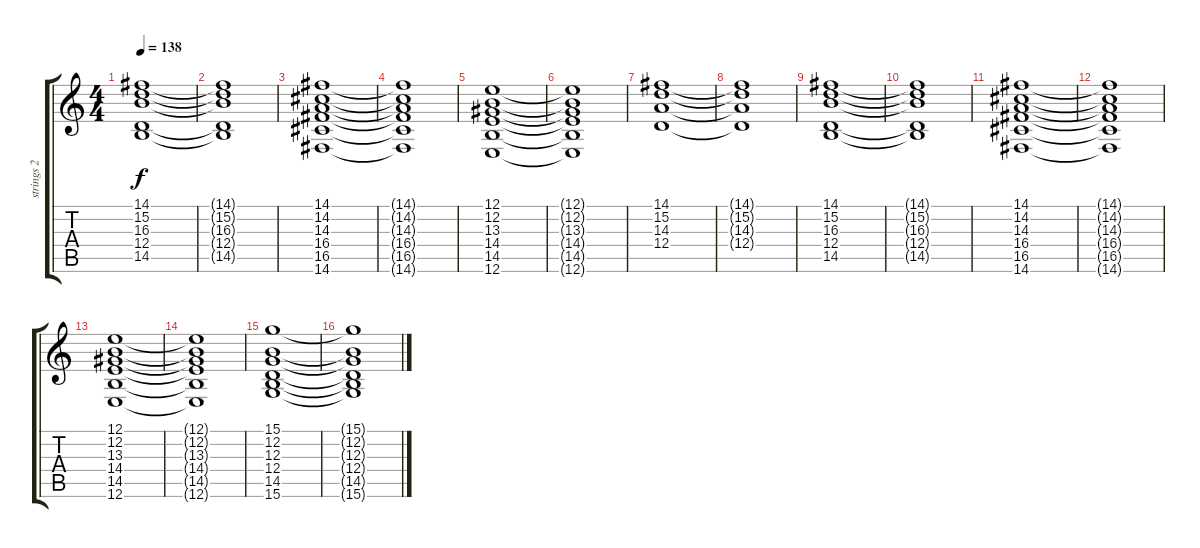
\track ("strings 2" "strings 2") {instrument synthstrings1}
\staff {score tabs}
\tuning (E4 B3 G3 D3 A2 E2) {hide}
\ts (4 4)
\tempo 138
\clef g2
\ks c
(14.1 15.2 16.3 12.4 14.5).1{dy f} |
(14.1{t} 15.2{t} 16.3{t} 12.4{t} 14.5{t}).1 |
(14.1 14.2 14.3 16.4 16.5 14.6).1 |
(14.1{t} 14.2{t} 14.3{t} 16.4{t} 16.5{t} 14.6{t}).1 |
(12.1 12.2 13.3 14.4 14.5 12.6).1 |
(12.1{t} 12.2{t} 13.3{t} 14.4{t} 14.5{t} 12.6{t}).1 |
(14.1 15.2 14.3 12.4).1 |
(14.1{t} 15.2{t} 14.3{t} 12.4{t}).1 |
(14.1 15.2 16.3 12.4 14.5).1 |
(14.1{t} 15.2{t} 16.3{t} 12.4{t} 14.5{t}).1 |
(14.1 14.2 14.3 16.4 16.5 14.6).1 |
(14.1{t} 14.2{t} 14.3{t} 16.4{t} 16.5{t} 14.6{t}).1 |
(12.1 12.2 13.3 14.4 14.5 12.6).1 |
(12.1{t} 12.2{t} 13.3{t} 14.4{t} 14.5{t} 12.6{t}).1 |
(15.1 12.2 12.3 12.4 14.5 15.6).1 |
(15.1{t} 12.2{t} 12.3{t} 12.4{t} 14.5{t} 15.6{t}).1
